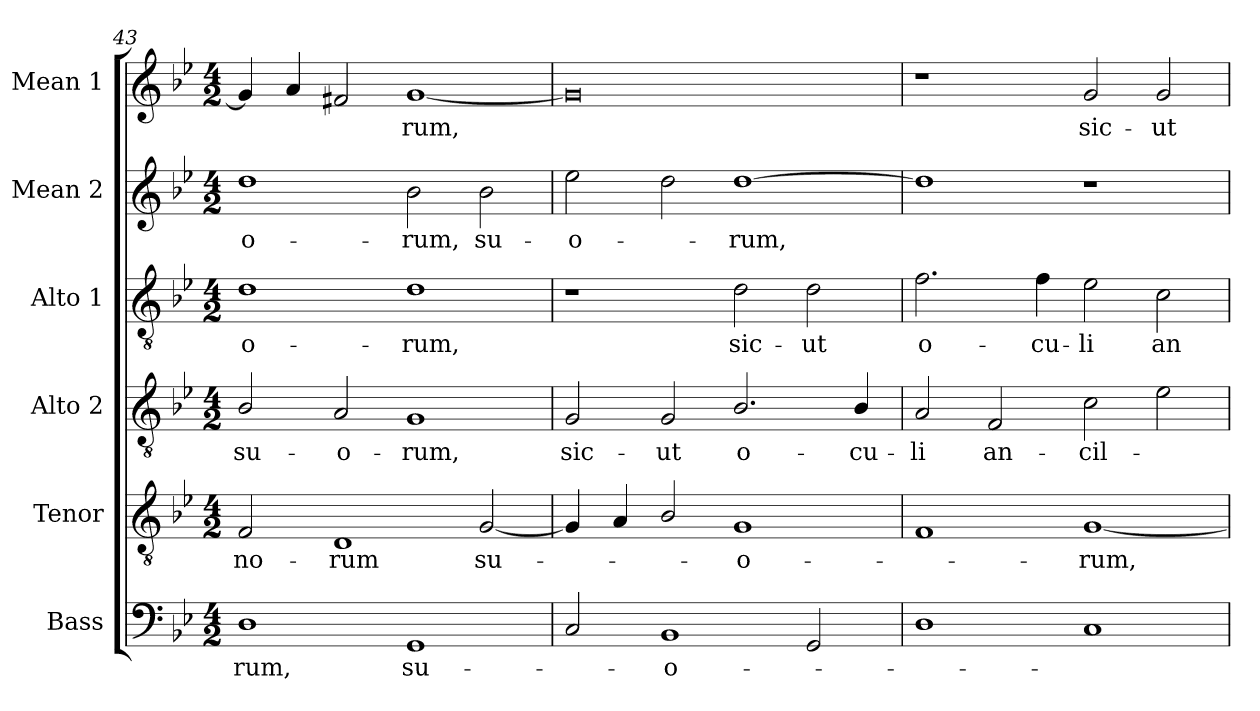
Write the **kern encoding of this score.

**kern	**text	**kern	**text	**kern	**text	**kern	**text	**kern	**text	**kern	**text
*part6	*part6	*part5	*part5	*part4	*part4	*part3	*part3	*part2	*part2	*part1	*part1
*staff6	*staff6	*staff5	*staff5	*staff4	*staff4	*staff3	*staff3	*staff2	*staff2	*staff1	*staff1
*I"Bass	*	*I"Tenor	*	*I"Alto 2	*	*I"Alto 1	*	*I"Mean 2	*	*I"Mean 1	*
*I'B.	*	*I'T.	*	*I'A2.	*	*I'A1	*	*I'M2.	*	*I'M1.	*
*clefF4	*	*clefGv2	*	*clefGv2	*	*clefGv2	*	*clefG2	*	*clefG2	*
*	*	*ITrd7c12	*	*ITrd7c12	*	*ITrd7c12	*	*	*	*	*
*k[b-e-]	*	*k[b-e-]	*	*k[b-e-]	*	*k[b-e-]	*	*k[b-e-]	*	*k[b-e-]	*
*g:	*	*g:	*	*g:	*	*g:	*	*g:	*	*g:	*
*M4/2	*	*M4/2	*	*M4/2	*	*M4/2	*	*M4/2	*	*M4/2	*
=43	=43	=43	=43	=43	=43	=43	=43	=43	=43	=43	=43
!	!LO:LY:b:color=#000000	!	!	!	!	!	!	!	!	!	!
!	!	!	!LO:LY:b:color=#000000	!	!	!	!	!	!	!	!
!	!	!	!	!	!LO:LY:b:color=#000000	!	!	!	!	!	!
!	!	!	!	!	!	!	!LO:LY:b:color=#000000	!	!	!	!
!	!	!	!	!	!	!	!	!	!LO:LY:b:color=#000000	!	!
1Di	-rum,	2FFi/	-no-	2BB-i/	su-	1Di	-o-	1ddi	-o-	4gi/]	.
.	.	.	.	.	.	.	.	.	.	4ai/	.
!	!	!	!LO:LY:b:color=#000000	!	!	!	!	!	!	!	!
!	!	!	!	!	!LO:LY:b:color=#000000	!	!	!	!	!	!
.	.	1DDi	-rum	2AAi/	-o-	.	.	.	.	2f#Xi/	.
!	!LO:LY:b:color=#000000	!	!	!	!	!	!	!	!	!	!
!	!	!	!	!	!LO:LY:b:color=#000000	!	!	!	!	!	!
!	!	!	!	!	!	!	!LO:LY:b:color=#000000	!	!	!	!
!	!	!	!	!	!	!	!	!	!LO:LY:b:color=#000000	!	!
!	!	!	!	!	!	!	!	!	!	!	!LO:LY:b:color=#000000
1GGi	su-	.	.	1GGi	-rum,	1Di	-rum,	2b-i\	-rum,	[<1gi	-rum,
!	!	!	!LO:LY:b:color=#000000	!	!	!	!	!	!	!	!
!	!	!	!	!	!	!	!	!	!LO:LY:b:color=#000000	!	!
.	.	[<2GGi/	su-	.	.	.	.	2b-i\	su-	.	.
=44	=44	=44	=44	=44	=44	=44	=44	=44	=44	=44	=44
!	!	!	!	!	!LO:LY:b:color=#000000	!	!	!	!	!	!
!	!	!	!	!	!	!	!	!	!LO:LY:b:color=#000000	!	!
2Ci/	.	4GGi/]	.	2GGi/	sic-	1r	.	2ee-i\	-o-	0gi]	.
.	.	4AAi/	.	.	.	.	.	.	.	.	.
!	!LO:LY:b:color=#000000	!	!	!	!	!	!	!	!	!	!
!	!	!	!	!	!LO:LY:b:color=#000000	!	!	!	!	!	!
1BB-i	-o-	2BB-i/	.	2GGi/	-ut	.	.	2ddi\	.	.	.
!	!	!	!LO:LY:b:color=#000000	!	!	!	!	!	!	!	!
!	!	!	!	!	!LO:LY:b:color=#000000	!	!	!	!	!	!
!	!	!	!	!	!	!	!LO:LY:b:color=#000000	!	!	!	!
!	!	!	!	!	!	!	!	!	!LO:LY:b:color=#000000	!	!
.	.	1GGi	-o-	2.BB-i/	o-	2Di\	sic-	[>1ddi	-rum,	.	.
!	!	!	!	!	!	!	!LO:LY:b:color=#000000	!	!	!	!
2GGi/	.	.	.	.	.	2Di\	-ut	.	.	.	.
!	!	!	!	!	!LO:LY:b:color=#000000	!	!	!	!	!	!
.	.	.	.	4BB-i/	-cu-	.	.	.	.	.	.
=45	=45	=45	=45	=45	=45	=45	=45	=45	=45	=45	=45
!	!	!	!	!	!LO:LY:b:color=#000000	!	!	!	!	!	!
!	!	!	!	!	!	!	!LO:LY:b:color=#000000	!	!	!	!
1Di	.	1FFi	.	2AAi/	-li	2.Fi\	o-	1ddi]	.	1r	.
!	!	!	!	!	!LO:LY:b:color=#000000	!	!	!	!	!	!
.	.	.	.	2FFi/	an-	.	.	.	.	.	.
!	!	!	!	!	!	!	!LO:LY:b:color=#000000	!	!	!	!
.	.	.	.	.	.	4Fi\	-cu-	.	.	.	.
!	!	!	!LO:LY:b:color=#000000	!	!	!	!	!	!	!	!
!	!	!	!	!	!LO:LY:b:color=#000000	!	!	!	!	!	!
!	!	!	!	!	!	!	!LO:LY:b:color=#000000	!	!	!	!
!	!	!	!	!	!	!	!	!	!	!	!LO:LY:b:color=#000000
1Ci	.	[<1GGi	-rum,	2Ci\	-cil-	2E-i\	-li	1r	.	2gi/	sic-
!	!	!	!	!	!	!	!LO:LY:b:color=#000000	!	!	!	!
!	!	!	!	!	!	!	!	!	!	!	!LO:LY:b:color=#000000
.	.	.	.	2E-i\	.	2Ci\	an-	.	.	2gi/	-ut
=	=	=	=	=	=	=	=	=	=	=	=
*-	*-	*-	*-	*-	*-	*-	*-	*-	*-	*-	*-
